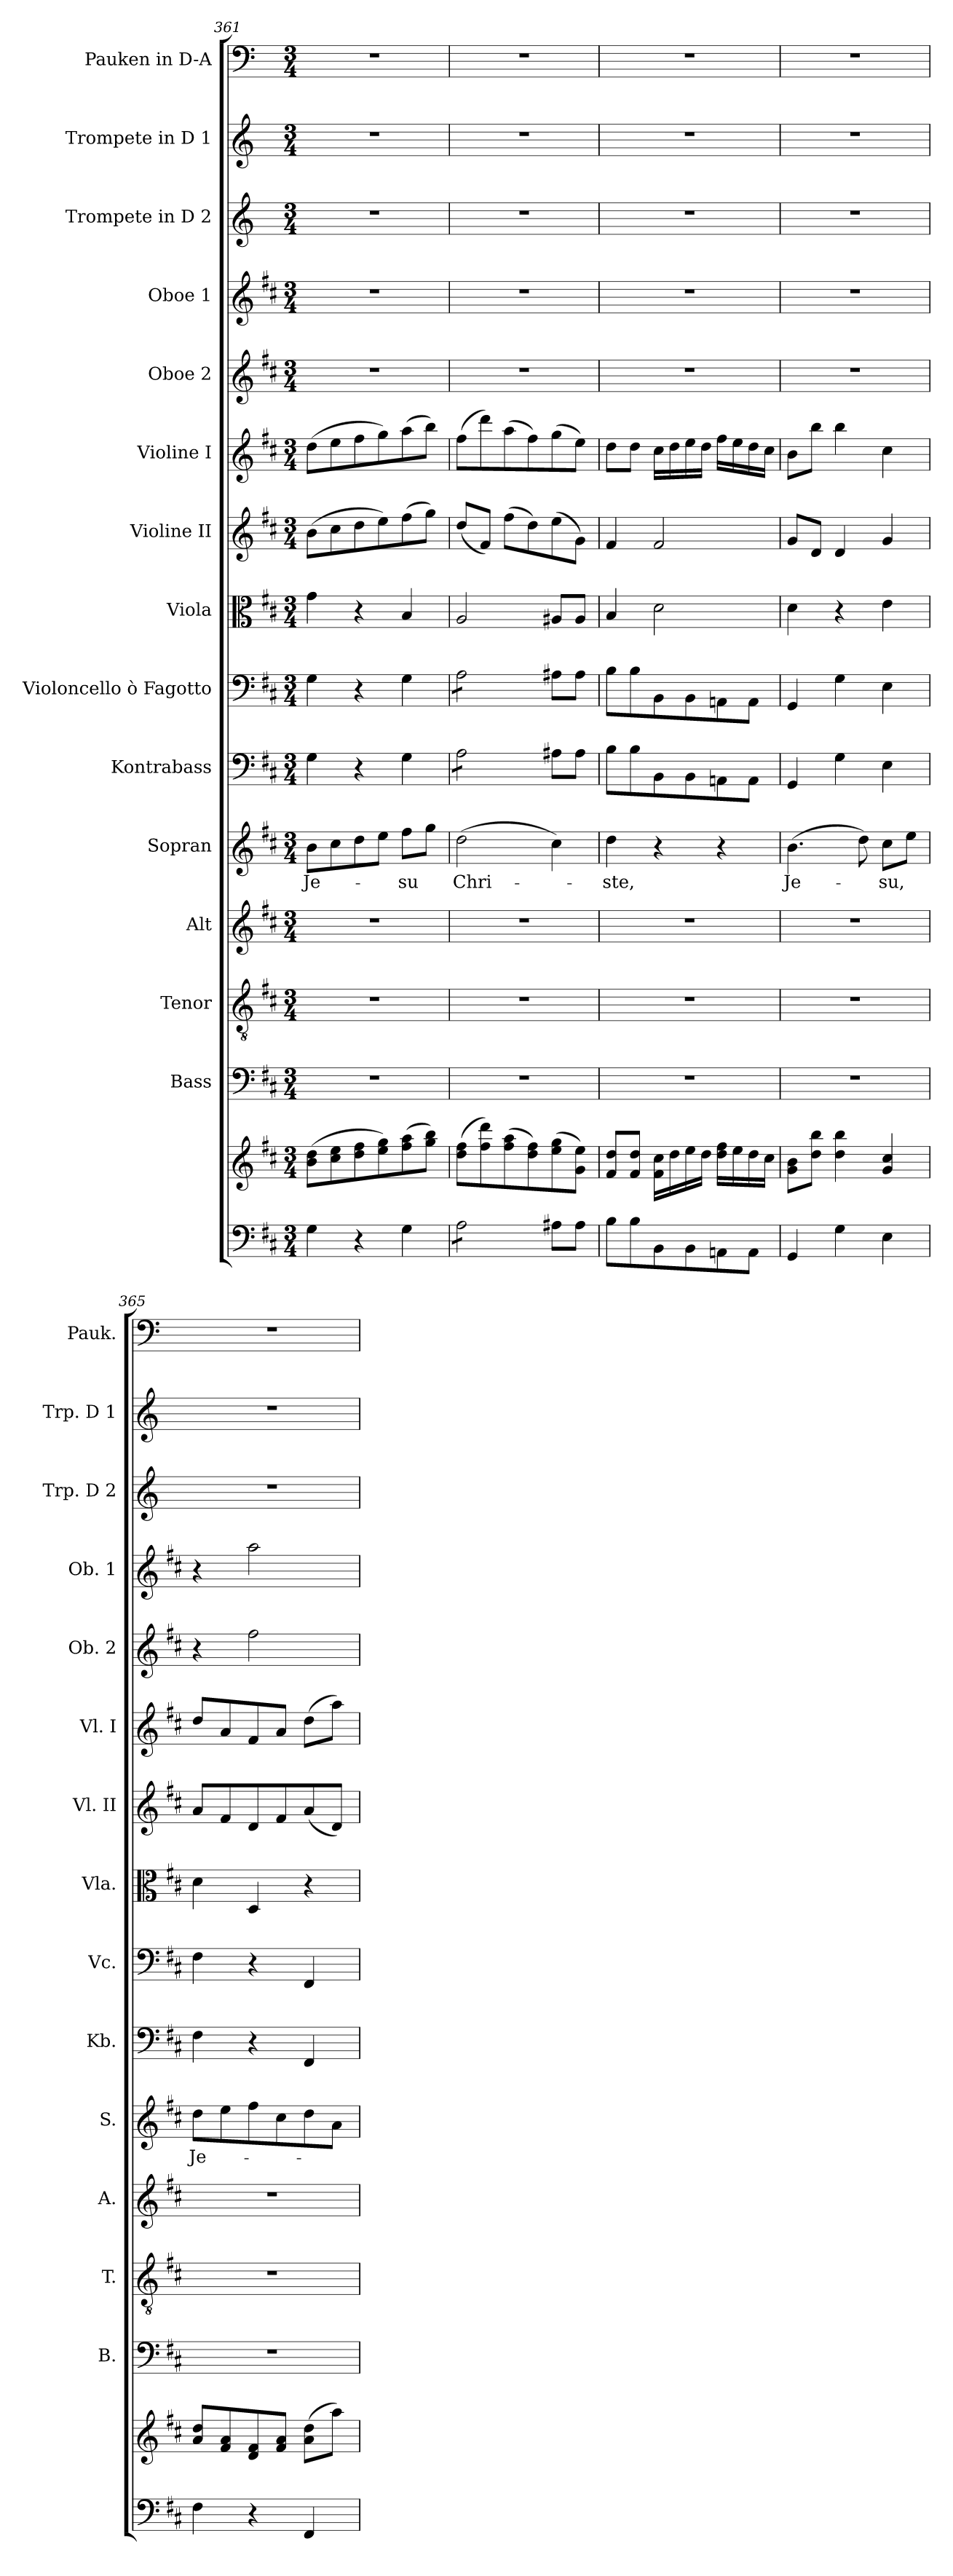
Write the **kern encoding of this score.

**kern	**kern	**kern	**kern	**kern	**kern	**text	**kern	**kern	**kern	**kern	**kern	**kern	**kern	**kern	**kern	**kern
*part15	*part15	*part14	*part13	*part12	*part11	*part11	*part10	*part9	*part8	*part7	*part6	*part5	*part4	*part3	*part2	*part1
*staff16	*staff15	*staff14	*staff13	*staff12	*staff11	*staff11	*staff10	*staff9	*staff8	*staff7	*staff6	*staff5	*staff4	*staff3	*staff2	*staff1
*	*	*I"Bass	*I"Tenor	*I"Alt	*I"Sopran	*	*I"Kontrabass	*I"Violoncello ò Fagotto	*I"Viola	*I"Violine II	*I"Violine I	*I"Oboe 2	*I"Oboe 1	*I"Trompete in D 2	*I"Trompete in D 1	*I"Pauken in D-A
*	*	*I'B.	*I'T.	*I'A.	*I'S.	*	*I'Kb.	*I'Vc.	*I'Vla.	*I'Vl. II	*I'Vl. I	*I'Ob. 2	*I'Ob. 1	*I'Trp. D 2	*I'Trp. D 1	*I'Pauk.
*clefF4	*clefG2	*clefF4	*clefGv2	*clefG2	*clefG2	*	*clefF4	*clefF4	*clefC3	*clefG2	*clefG2	*clefG2	*clefG2	*clefG2	*clefG2	*clefF4
*	*	*	*	*	*	*	*ITrd7c12	*	*	*	*	*	*	*ITrd-1c-2	*ITrd-1c-2	*ITrd-1c-2
*k[f#c#]	*k[f#c#]	*k[f#c#]	*k[f#c#]	*k[f#c#]	*k[f#c#]	*	*k[f#c#]	*k[f#c#]	*k[f#c#]	*k[f#c#]	*k[f#c#]	*k[f#c#]	*k[f#c#]	*k[f#c#]	*k[f#c#]	*k[f#c#]
*D:	*D:	*D:	*D:	*D:	*D:	*	*D:	*D:	*D:	*D:	*D:	*D:	*D:	*D:	*D:	*D:
*M3/4	*M3/4	*M3/4	*M3/4	*M3/4	*M3/4	*	*M3/4	*M3/4	*M3/4	*M3/4	*M3/4	*M3/4	*M3/4	*M3/4	*M3/4	*M3/4
=361	=361	=361	=361	=361	=361	=361	=361	=361	=361	=361	=361	=361	=361	=361	=361	=361
!	!	!	!	!	!	!LO:LY:b	!	!	!	!	!	!	!	!	!	!
4G\	(>8b\ 8dd\L	2.r	2.r	2.r	8b\L	Je-	4GG\	4G\	4g\	(>8b\L	(>8dd\L	2.r	2.r	2.r	2.r	2.r
.	8cc#\ 8ee\	.	.	.	8cc#\	.	.	.	.	8cc#\	8ee\	.	.	.	.	.
4r	8dd\ 8ff#\	.	.	.	8dd\	.	4r	4r	4r	8dd\	8ff#\	.	.	.	.	.
.	8ee\ 8gg\)	.	.	.	8ee\J	.	.	.	.	8ee\)	8gg\)	.	.	.	.	.
!	!	!	!	!	!	!LO:LY:b	!	!	!	!	!	!	!	!	!	!
4G\	(>8ff#\ 8aa\	.	.	.	8ff#\L	-su	4GG\	4G\	4B/	(>8ff#\	(>8aa\	.	.	.	.	.
.	8gg\ 8bb\J)	.	.	.	8gg\J	.	.	.	.	8gg\J)	8bb\J)	.	.	.	.	.
=362	=362	=362	=362	=362	=362	=362	=362	=362	=362	=362	=362	=362	=362	=362	=362	=362
!	!	!	!	!	!	!LO:LY:b	!	!	!	!	!	!	!	!	!	!
*tremolo	*	*	*	*	*	*	*	*	*	*	*	*	*	*	*	*
*	*	*	*	*	*	*	*tremolo	*	*	*	*	*	*	*	*	*
*	*	*	*	*	*	*	*	*tremolo	*	*	*	*	*	*	*	*
8A\L	(>8dd\ 8ff#\L	2.r	2.r	2.r	(>2dd\	Chri-	8AA\L	8A\L	2A/	(<8dd/L	(>8ff#\L	2.r	2.r	2.r	2.r	2.r
8A\	8ff#\ 8ddd\)	.	.	.	.	.	8AA\	8A\	.	8f#/J)	8ddd\)	.	.	.	.	.
8A\	(>8ff#\ 8aa\	.	.	.	.	.	8AA\	8A\	.	(>8ff#\L	(>8aa\	.	.	.	.	.
8A\J	8dd\ 8ff#\)	.	.	.	.	.	8AA\J	8A\J	.	8dd\)	8ff#\)	.	.	.	.	.
*	*	*	*	*	*	*	*	*Xtremolo	*	*	*	*	*	*	*	*
*	*	*	*	*	*	*	*Xtremolo	*	*	*	*	*	*	*	*	*
*Xtremolo	*	*	*	*	*	*	*	*	*	*	*	*	*	*	*	*
8A#X\L	(>8ee\ 8gg\	.	.	.	4cc#\)	.	8AA#X\L	8A#X\L	8A#X/L	(>8ee\	(>8gg\	.	.	.	.	.
8A#\J	8g\ 8ee\J)	.	.	.	.	.	8AA#\J	8A#\J	8A#/J	8g\J)	8ee\J)	.	.	.	.	.
!!LO:PB:g=z
=363	=363	=363	=363	=363	=363	=363	=363	=363	=363	=363	=363	=363	=363	=363	=363	=363
!	!	!	!	!	!	!LO:LY:b	!	!	!	!	!	!	!	!	!	!
8B\L	8f#/ 8dd/L	2.r	2.r	2.r	4dd\	-ste,	8BB\L	8B\L	4B/	4f#/	8dd\L	2.r	2.r	2.r	2.r	2.r
8B\	8f#/ 8dd/J	.	.	.	.	.	8BB\	8B\	.	.	8dd\J	.	.	.	.	.
8BB\	16f#\ 16cc#\LL	.	.	.	4r	.	8BBB\	8BB\	2d\	2f#/	16cc#\LL	.	.	.	.	.
.	16dd\	.	.	.	.	.	.	.	.	.	16dd\	.	.	.	.	.
8BB\	16ee\	.	.	.	.	.	8BBB\	8BB\	.	.	16ee\	.	.	.	.	.
.	16dd\JJ	.	.	.	.	.	.	.	.	.	16dd\JJ	.	.	.	.	.
8AAn\	16dd\ 16ff#\LL	.	.	.	4r	.	8AAAn\	8AAn\	.	.	16ff#\LL	.	.	.	.	.
.	16ee\	.	.	.	.	.	.	.	.	.	16ee\	.	.	.	.	.
8AA\J	16dd\	.	.	.	.	.	8AAA\J	8AA\J	.	.	16dd\	.	.	.	.	.
.	16cc#\JJ	.	.	.	.	.	.	.	.	.	16cc#\JJ	.	.	.	.	.
=364	=364	=364	=364	=364	=364	=364	=364	=364	=364	=364	=364	=364	=364	=364	=364	=364
!	!	!	!	!	!	!LO:LY:b	!	!	!	!	!	!	!	!	!	!
4GG/	8g\ 8b\L	2.r	2.r	2.r	(>4.b\	Je-	4GGG/	4GG/	4d\	8g/L	8b\L	2.r	2.r	2.r	2.r	2.r
.	8dd\ 8bb\J	.	.	.	.	.	.	.	.	8d/J	8bb\J	.	.	.	.	.
4G\	4dd\ 4bb\	.	.	.	.	.	4GG\	4G\	4r	4d/	4bb\	.	.	.	.	.
.	.	.	.	.	8dd\)	.	.	.	.	.	.	.	.	.	.	.
!	!	!	!	!	!	!LO:LY:b	!	!	!	!	!	!	!	!	!	!
4E\	4g/ 4cc#/	.	.	.	8cc#\L	-su,	4EE\	4E\	4e\	4g/	4cc#\	.	.	.	.	.
.	.	.	.	.	8ee\J	.	.	.	.	.	.	.	.	.	.	.
=365	=365	=365	=365	=365	=365	=365	=365	=365	=365	=365	=365	=365	=365	=365	=365	=365
!	!	!	!	!	!	!LO:LY:b	!	!	!	!	!	!	!	!	!	!
4F#\	8a/ 8dd/L	2.r	2.r	2.r	8dd\L	Je-	4FF#\	4F#\	4d\	8a/L	8dd/L	4r	4r	2.r	2.r	2.r
.	8f#/ 8a/	.	.	.	8ee\	.	.	.	.	8f#/	8a/	.	.	.	.	.
4r	8d/ 8f#/	.	.	.	8ff#\	.	4r	4r	4D/	8d/	8f#/	2ff#\	2aa\	.	.	.
.	8f#/ 8a/J	.	.	.	8cc#\	.	.	.	.	8f#/	8a/J	.	.	.	.	.
4FF#/	(>8a\ 8dd\L	.	.	.	8dd\	.	4FFF#/	4FF#/	4r	(<8a/	(>8dd\L	.	.	.	.	.
.	8aa\J)	.	.	.	8a\J	.	.	.	.	8d/J)	8aa\J)	.	.	.	.	.
=	=	=	=	=	=	=	=	=	=	=	=	=	=	=	=	=
*-	*-	*-	*-	*-	*-	*-	*-	*-	*-	*-	*-	*-	*-	*-	*-	*-
